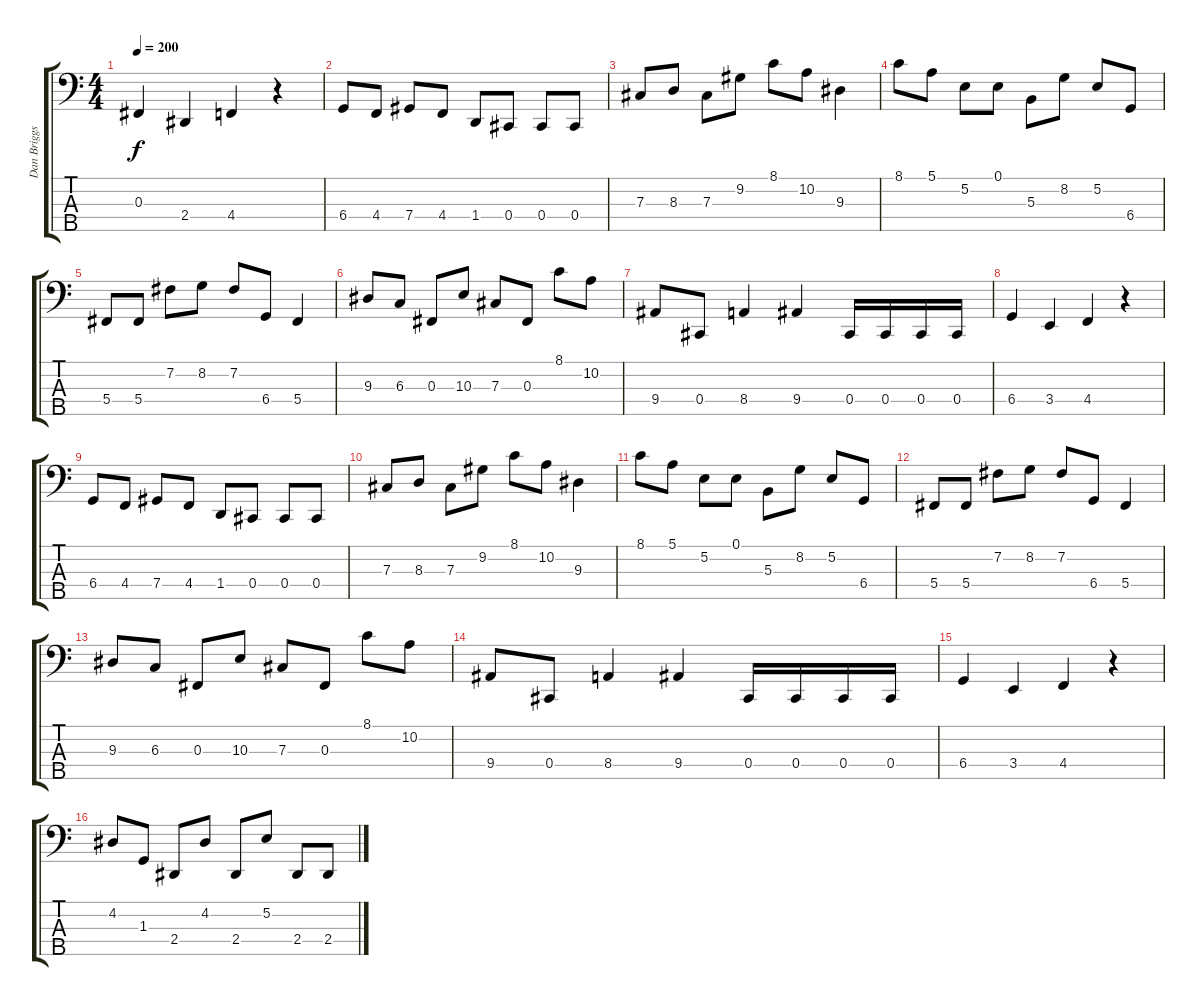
\track ("Dan Briggs" "Dan Briggs") {instrument electricbassfinger}
\staff {score tabs}
\tuning (E2 B1 Gb1 Db1 Ab0) {hide}
\ts (4 4)
\tempo 200
\clef f4
\ks c
0.3.4{dy f} 2.4.4 4.4.4 r.4 |
6.4.8 4.4.8 7.4.8 4.4.8 1.4.8 0.4.8 0.4.8 0.4.8 |
7.3.8 8.3.8 7.3.8 9.2.8 8.1.8 10.2.8 9.3.4 |
8.1.8 5.1.8 5.2.8 0.1.8 5.3.8 8.2.8 5.2.8 6.4.8 |
5.4.8 5.4.8 7.2.8 8.2.8 7.2.8 6.4.8 5.4.4 |
9.3.8 6.3.8 0.3.8 10.3.8 7.3.8 0.3.8 8.1.8 10.2.8 |
9.4.8 0.4.8 8.4.4 9.4.4 0.4.16 0.4.16 0.4.16 0.4.16 |
6.4.4 3.4.4 4.4.4 r.4 |
6.4.8 4.4.8 7.4.8 4.4.8 1.4.8 0.4.8 0.4.8 0.4.8 |
7.3.8 8.3.8 7.3.8 9.2.8 8.1.8 10.2.8 9.3.4 |
8.1.8 5.1.8 5.2.8 0.1.8 5.3.8 8.2.8 5.2.8 6.4.8 |
5.4.8 5.4.8 7.2.8 8.2.8 7.2.8 6.4.8 5.4.4 |
9.3.8 6.3.8 0.3.8 10.3.8 7.3.8 0.3.8 8.1.8 10.2.8 |
9.4.8 0.4.8 8.4.4 9.4.4 0.4.16 0.4.16 0.4.16 0.4.16 |
6.4.4 3.4.4 4.4.4 r.4 |
4.2.8 1.3.8 2.4.8 4.2.8 2.4.8 5.2.8 2.4.8 2.4.8
